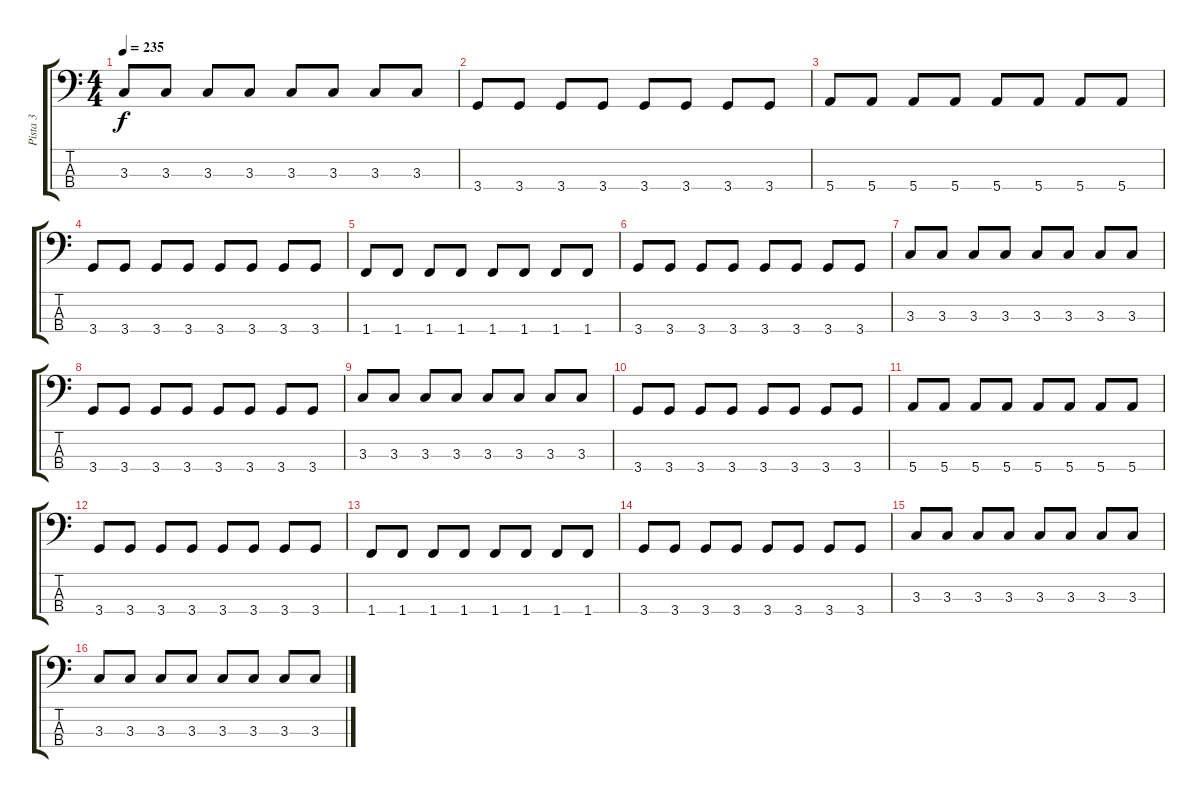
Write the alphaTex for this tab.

\track ("Pista 3" "Pista 3") {instrument electricbasspick}
\staff {score tabs}
\tuning (G2 D2 A1 E1) {hide}
\ts (4 4)
\tempo 235
\clef f4
\ks c
3.3.8{dy f} 3.3.8 3.3.8 3.3.8 3.3.8 3.3.8 3.3.8 3.3.8 |
3.4.8 3.4.8 3.4.8 3.4.8 3.4.8 3.4.8 3.4.8 3.4.8 |
5.4.8 5.4.8 5.4.8 5.4.8 5.4.8 5.4.8 5.4.8 5.4.8 |
3.4.8 3.4.8 3.4.8 3.4.8 3.4.8 3.4.8 3.4.8 3.4.8 |
1.4.8 1.4.8 1.4.8 1.4.8 1.4.8 1.4.8 1.4.8 1.4.8 |
3.4.8 3.4.8 3.4.8 3.4.8 3.4.8 3.4.8 3.4.8 3.4.8 |
3.3.8 3.3.8 3.3.8 3.3.8 3.3.8 3.3.8 3.3.8 3.3.8 |
3.4.8 3.4.8 3.4.8 3.4.8 3.4.8 3.4.8 3.4.8 3.4.8 |
3.3.8 3.3.8 3.3.8 3.3.8 3.3.8 3.3.8 3.3.8 3.3.8 |
3.4.8 3.4.8 3.4.8 3.4.8 3.4.8 3.4.8 3.4.8 3.4.8 |
5.4.8 5.4.8 5.4.8 5.4.8 5.4.8 5.4.8 5.4.8 5.4.8 |
3.4.8 3.4.8 3.4.8 3.4.8 3.4.8 3.4.8 3.4.8 3.4.8 |
1.4.8 1.4.8 1.4.8 1.4.8 1.4.8 1.4.8 1.4.8 1.4.8 |
3.4.8 3.4.8 3.4.8 3.4.8 3.4.8 3.4.8 3.4.8 3.4.8 |
3.3.8 3.3.8 3.3.8 3.3.8 3.3.8 3.3.8 3.3.8 3.3.8 |
3.3.8 3.3.8 3.3.8 3.3.8 3.3.8 3.3.8 3.3.8 3.3.8
